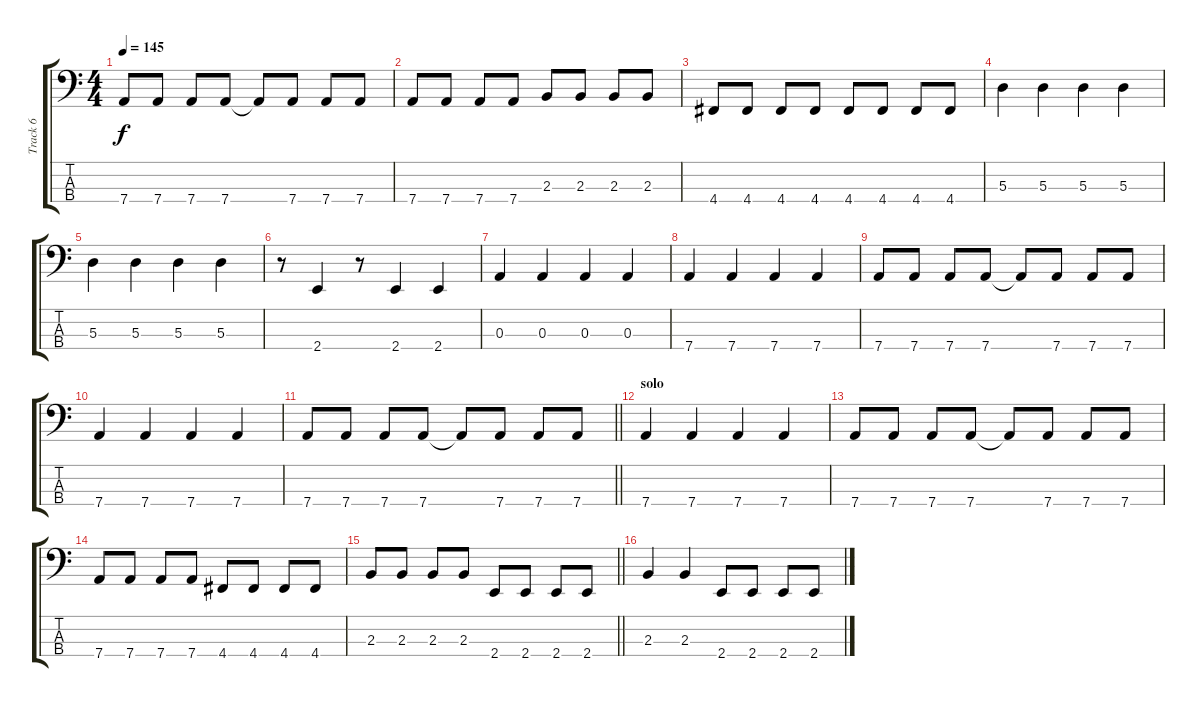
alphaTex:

\track ("Track 6" "Track 6") {instrument electricbassfinger}
\staff {score tabs}
\tuning (G2 D2 A1 D1) {hide}
\ts (4 4)
\tempo 145
\clef f4
\ks c
7.4.8{dy f} 7.4.8 7.4.8 7.4.8 7.4{t}.8 7.4.8 7.4.8 7.4.8 |
7.4.8 7.4.8 7.4.8 7.4.8 2.3.8 2.3.8 2.3.8 2.3.8 |
4.4.8 4.4.8 4.4.8 4.4.8 4.4.8 4.4.8 4.4.8 4.4.8 |
5.3.4 5.3.4 5.3.4 5.3.4 |
5.3.4 5.3.4 5.3.4 5.3.4 |
r.8 2.4.4 r.8 2.4.4 2.4.4 |
0.3.4 0.3.4 0.3.4 0.3.4 |
7.4.4 7.4.4 7.4.4 7.4.4 |
7.4.8 7.4.8 7.4.8 7.4.8 7.4{t}.8 7.4.8 7.4.8 7.4.8 |
7.4.4 7.4.4 7.4.4 7.4.4 |
\barLineRight lightlight
7.4.8 7.4.8 7.4.8 7.4.8 7.4{t}.8 7.4.8 7.4.8 7.4.8 |
\section ("" "solo")
7.4.4 7.4.4 7.4.4 7.4.4 |
7.4.8 7.4.8 7.4.8 7.4.8 7.4{t}.8 7.4.8 7.4.8 7.4.8 |
7.4.8 7.4.8 7.4.8 7.4.8 4.4.8 4.4.8 4.4.8 4.4.8 |
\barLineRight lightlight
2.3.8 2.3.8 2.3.8 2.3.8 2.4.8 2.4.8 2.4.8 2.4.8 |
2.3.4 2.3.4 2.4.8 2.4.8 2.4.8 2.4.8
